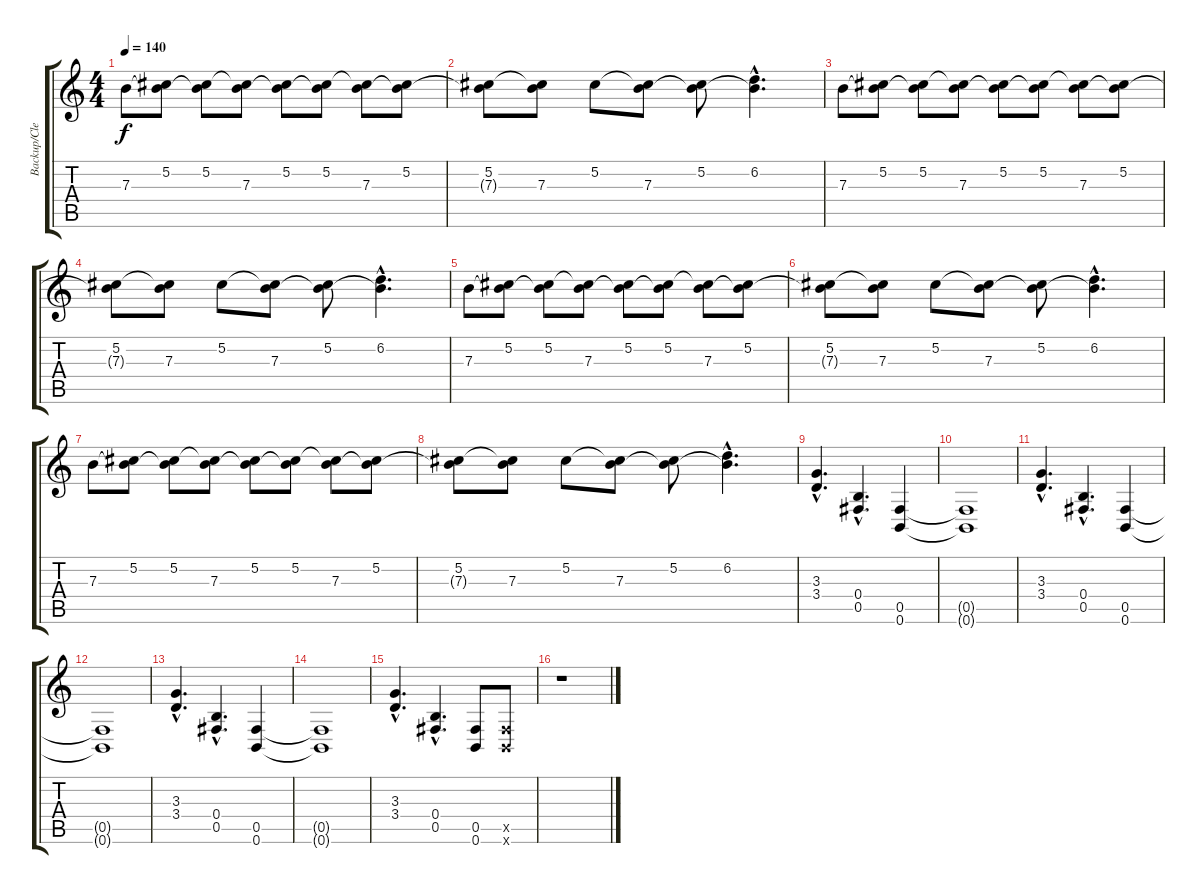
\track ("Backup/Clean" "Backup/Cle") {instrument overdrivenguitar}
\staff {score tabs}
\tuning (Db4 Ab3 E3 B2 Gb2 B1) {hide}
\ts (4 4)
\tempo 140
\clef g2
\ks c
7.3.8{dy f volume 9} (5.2 7.3{t}).8 (5.2 7.3{t}).8 (5.2{t} 7.3).8 (5.2 7.3{t}).8 (5.2 7.3{t}).8 (5.2{t} 7.3).8 (5.2 7.3{t}).8 |
(5.2 7.3{t}).8 (5.2{t} 7.3).8 5.2.8 (5.2{t} 7.3).8 (5.2 7.3{t}).8 (6.2{hac} 7.3{hac t}).4{d} |
7.3.8{volume 9} (5.2 7.3{t}).8 (5.2 7.3{t}).8 (5.2{t} 7.3).8 (5.2 7.3{t}).8 (5.2 7.3{t}).8 (5.2{t} 7.3).8 (5.2 7.3{t}).8 |
(5.2 7.3{t}).8 (5.2{t} 7.3).8 5.2.8 (5.2{t} 7.3).8 (5.2 7.3{t}).8 (6.2{hac} 7.3{hac t}).4{d} |
7.3.8{volume 9} (5.2 7.3{t}).8 (5.2 7.3{t}).8 (5.2{t} 7.3).8 (5.2 7.3{t}).8 (5.2 7.3{t}).8 (5.2{t} 7.3).8 (5.2 7.3{t}).8 |
(5.2 7.3{t}).8 (5.2{t} 7.3).8 5.2.8 (5.2{t} 7.3).8 (5.2 7.3{t}).8 (6.2{hac} 7.3{hac t}).4{d} |
7.3.8{volume 9} (5.2 7.3{t}).8 (5.2 7.3{t}).8 (5.2{t} 7.3).8 (5.2 7.3{t}).8 (5.2 7.3{t}).8 (5.2{t} 7.3).8 (5.2 7.3{t}).8 |
(5.2 7.3{t}).8 (5.2{t} 7.3).8 5.2.8 (5.2{t} 7.3).8 (5.2 7.3{t}).8 (6.2{hac} 7.3{hac t}).4{d} |
(3.3{hac} 3.4{hac}).4{d volume 11} (0.4{hac} 0.5{hac}).4{d} (0.5 0.6).4 |
(0.5{t} 0.6{t}).1 |
(3.3{hac} 3.4{hac}).4{d} (0.4{hac} 0.5{hac}).4{d} (0.5 0.6).4 |
(0.5{t} 0.6{t}).1 |
(3.3{hac} 3.4{hac}).4{d} (0.4{hac} 0.5{hac}).4{d} (0.5 0.6).4 |
(0.5{t} 0.6{t}).1 |
(3.3{hac} 3.4{hac}).4{d volume 11 balance 3} (0.4{hac} 0.5{hac}).4{d} (0.5 0.6).8 (0.5{x} 0.6{x}).8 |
r.1
